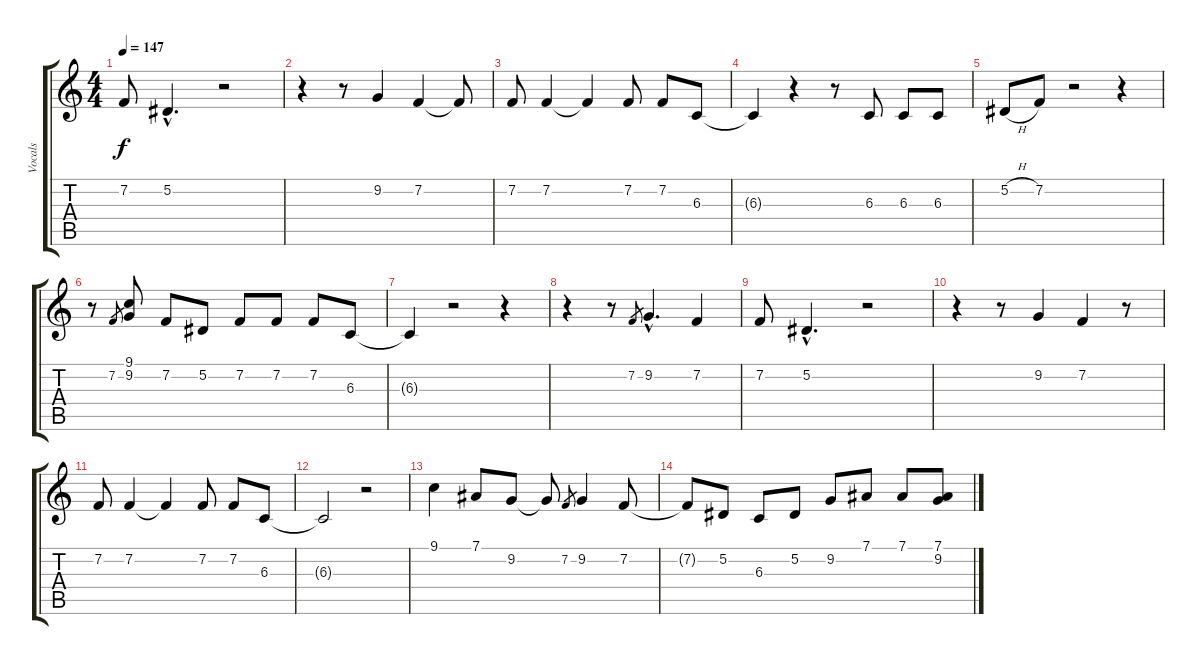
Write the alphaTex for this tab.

\track ("Vocals" "Vocals") {instrument altosax}
\staff {score tabs}
\tuning (Eb4 Bb3 Gb3 Db3 Ab2 Eb2) {hide}
\ts (4 4)
\tempo 147
\clef g2
\ks c
7.2.8{dy f} 5.2{hac}.4{d} r.2 |
r.4 r.8 9.2.4 7.2.4 7.2{t}.8 |
7.2.8 7.2.4 7.2{t}.4 7.2.8 7.2.8 6.3.8 |
6.3{t}.4 r.4 r.8 6.3.8 6.3.8 6.3.8 |
5.2{h}.8 7.2.8 r.2 r.4 |
r.8 7.2.8{gr} (9.1 9.2).8 7.2.8 5.2.8 7.2.8 7.2.8 7.2.8 6.3.8 |
6.3{t}.4 r.2 r.4 |
r.4 r.8 7.2.8{gr} 9.2{hac}.4{d} 7.2.4 |
7.2.8 5.2{hac}.4{d} r.2 |
r.4 r.8 9.2.4 7.2.4 r.8 |
7.2.8 7.2.4 7.2{t}.4 7.2.8 7.2.8 6.3.8 |
6.3{t}.2 r.2 |
9.1.4 7.1.8 9.2.8 9.2{t}.8 7.2.8{gr} 9.2.4 7.2.8 |
7.2{t}.8 5.2.8 6.3.8 5.2.8 9.2.8 7.1.8 7.1.8 (7.1 9.2).8
